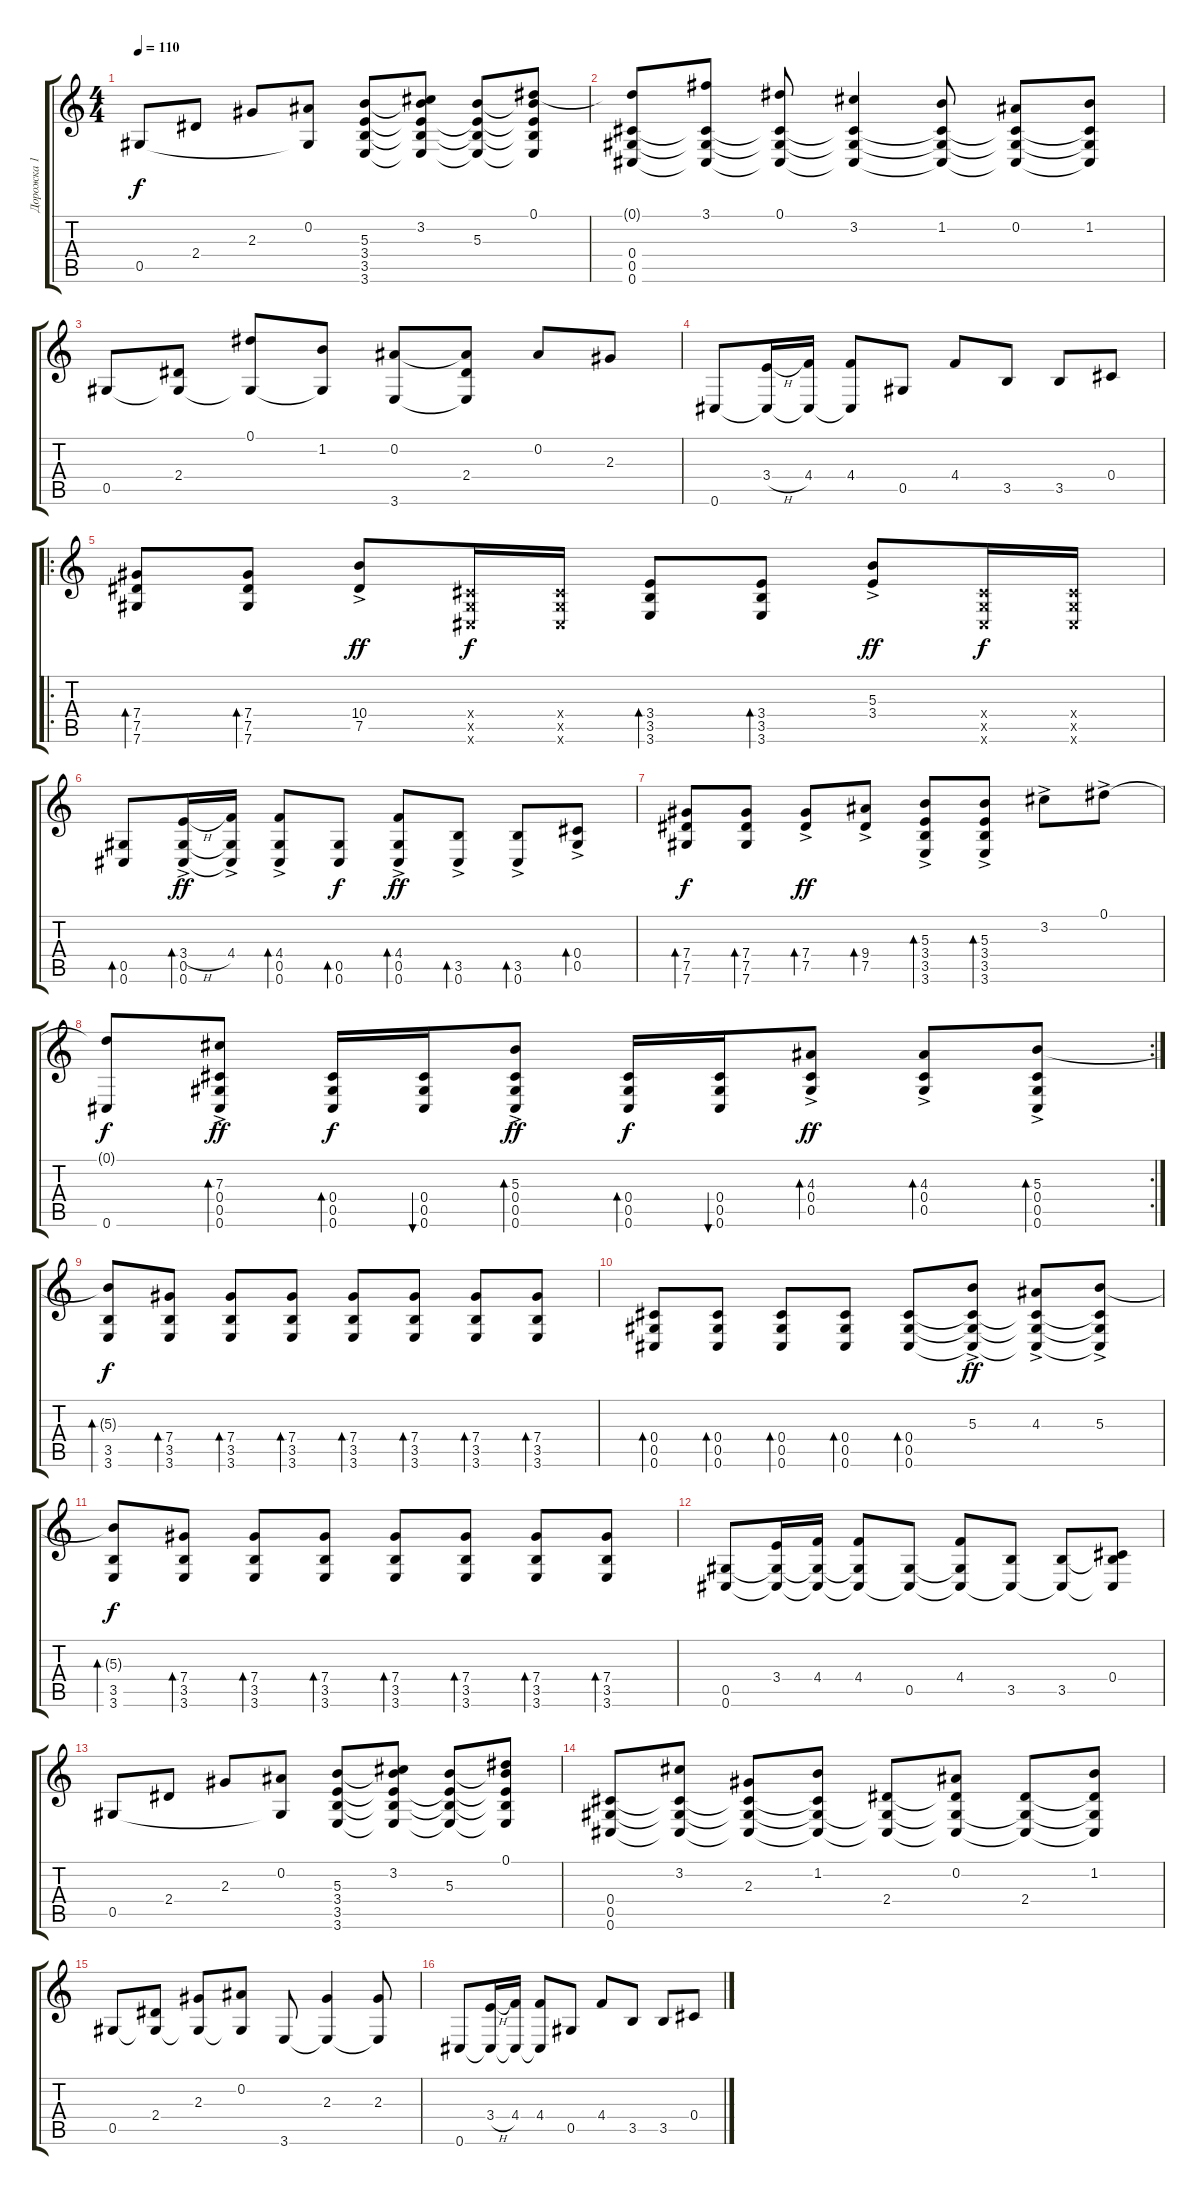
\track ("Дорожка 1" "Дорожка 1") {instrument acousticguitarnylon}
\staff {score tabs}
\tuning (Eb4 Bb3 Gb3 Db3 Ab2 Db2) {hide}
\ts (4 4)
\tempo 110
\clef g2
\ks c
0.5.8{dy f} 2.4.8 2.3.8 (0.2 0.5{t}).8 (5.3 3.4 3.5 3.6).8 (3.2 5.3{t} 3.4{t} 3.5{t} 3.6{t}).8 (5.3 3.4{t} 3.5{t} 3.6{t}).8 (0.1 5.3{t} 3.4{t} 3.5{t} 3.6{t}).8 |
(0.1{t} 0.4 0.5 0.6).8 (3.1 0.4{t} 0.5{t} 0.6{t}).8 (0.1 0.4{t} 0.5{t} 0.6{t}).8 (3.2 0.4{t} 0.5{t} 0.6{t}).4 (1.2 0.4{t} 0.5{t} 0.6{t}).8 (0.2 0.4{t} 0.5{t} 0.6{t}).8 (1.2 0.4{t} 0.5{t} 0.6{t}).8 |
0.5.8 (2.4 0.5{t}).8 (0.1 0.5{t}).8 (1.2 0.5{t}).8 (0.2 3.6).8 (0.2{t} 2.4 3.6{t}).8 0.2.8 2.3.8 |
0.6.8 (3.4{h} 0.6{t}).16 (4.4 0.6{t}).16 (4.4 0.6{t}).8 0.5.8 4.4.8 3.5.8 3.5.8 0.4.8 |
\ro
(7.4 7.5 7.6).8{bd 60} (7.4 7.5 7.6).8{bd 60} (10.4{ac} 7.5).8{dy ff} (0.4{x} 0.5{x} 0.6{x}).16{dy f} (0.4{x} 0.5{x} 0.6{x}).16 (3.4 3.5 3.6).8{bd 60} (3.4 3.5 3.6).8{bd 60} (5.3{ac} 3.4).8{dy ff} (0.4{x} 0.5{x} 0.6{x}).16{dy f} (0.4{x} 0.5{x} 0.6{x}).16 |
(0.5 0.6).8{bd 60} (3.4{h ac} 0.5 0.6).16{bd 60 dy ff} (4.4{ac} 0.5{t} 0.6{t}).16 (4.4{ac} 0.5 0.6).8{bd 60} (0.5 0.6).8{bd 60 dy f} (4.4{ac} 0.5 0.6).8{bd 60 dy ff} (3.5{ac} 0.6).8{bd 60} (3.5{ac} 0.6).8{bd 60} (0.4 0.5{ac}).8{bd 60} |
(7.4 7.5 7.6).8{bd 60 dy f} (7.4 7.5 7.6).8{bd 60} (7.4{ac} 7.5).8{bd 60 dy ff} (9.4{ac} 7.5).8{bd 60} (5.3{ac} 3.4 3.5 3.6).8{bd 60} (5.3{ac} 3.4 3.5 3.6).8{bd 60} 3.2{ac}.8 0.1{ac}.8 |
\rc 2
(0.1{t} 0.6).8{dy f} (7.3{ac} 0.4 0.5 0.6).8{bd 60 dy ff} (0.4 0.5 0.6).16{bd 60 dy f} (0.4 0.5 0.6).16{bu 60} (5.3{ac} 0.4 0.5 0.6).8{bd 60 dy ff} (0.4 0.5 0.6).16{bd 60 dy f} (0.4 0.5 0.6).16{bu 60} (4.3{ac} 0.4 0.5).8{bd 60 dy ff} (4.3{ac} 0.4 0.5).8{bd 60} (5.3{ac} 0.4 0.5 0.6).8{bd 60} |
(5.3{t} 3.5 3.6).8{bd 60 dy f} (7.4 3.5 3.6).8{bd 60} (7.4 3.5 3.6).8{bd 60} (7.4 3.5 3.6).8{bd 60} (7.4 3.5 3.6).8{bd 60} (7.4 3.5 3.6).8{bd 60} (7.4 3.5 3.6).8{bd 60} (7.4 3.5 3.6).8{bd 60} |
(0.4 0.5 0.6).8{bd 60} (0.4 0.5 0.6).8{bd 60} (0.4 0.5 0.6).8{bd 60} (0.4 0.5 0.6).8{bd 60} (0.4 0.5 0.6).8{bd 60} (5.3{ac} 0.4{t} 0.5{t} 0.6{t}).8{dy ff} (4.3{ac} 0.4{t} 0.5{t} 0.6{t}).8 (5.3{ac} 0.4{t} 0.5{t} 0.6{t}).8 |
(5.3{t} 3.5 3.6).8{bd 60 dy f} (7.4 3.5 3.6).8{bd 60} (7.4 3.5 3.6).8{bd 60} (7.4 3.5 3.6).8{bd 60} (7.4 3.5 3.6).8{bd 60} (7.4 3.5 3.6).8{bd 60} (7.4 3.5 3.6).8{bd 60} (7.4 3.5 3.6).8{bd 60} |
(0.5 0.6).8 (3.4 0.5{t} 0.6{t}).16 (4.4 0.5{t} 0.6{t}).16 (4.4 0.5{t} 0.6{t}).8 (0.5 0.6{t}).8 (4.4 0.5{t} 0.6{t}).8 (3.5 0.6{t}).8 (3.5 0.6{t}).8 (0.4 3.5{t} 0.6{t}).8 |
0.5.8 2.4.8 2.3.8 (0.2 0.5{t}).8 (5.3 3.4 3.5 3.6).8 (3.2 5.3{t} 3.4{t} 3.5{t} 3.6{t}).8 (5.3 3.4{t} 3.5{t} 3.6{t}).8 (0.1 5.3{t} 3.4{t} 3.5{t} 3.6{t}).8 |
(0.4 0.5 0.6).8 (3.2 0.4{t} 0.5{t} 0.6{t}).8 (2.3 0.4{t} 0.5{t} 0.6{t}).8 (1.2 0.4{t} 0.5{t} 0.6{t}).8 (2.4 0.5{t} 0.6{t}).8 (0.2 2.4{t} 0.5{t} 0.6{t}).8 (2.4 0.5{t} 0.6{t}).8 (1.2 2.4{t} 0.5{t} 0.6{t}).8 |
0.5.8 (2.4 0.5{t}).8 (2.3 0.5{t}).8 (0.2 0.5{t}).8 3.6.8 (2.3 3.6{t}).4 (2.3 3.6{t}).8 |
0.6.8 (3.4{h} 0.6{t}).16 (4.4 0.6{t}).16 (4.4 0.6{t}).8 0.5.8 4.4.8 3.5.8 3.5.8 0.4.8
